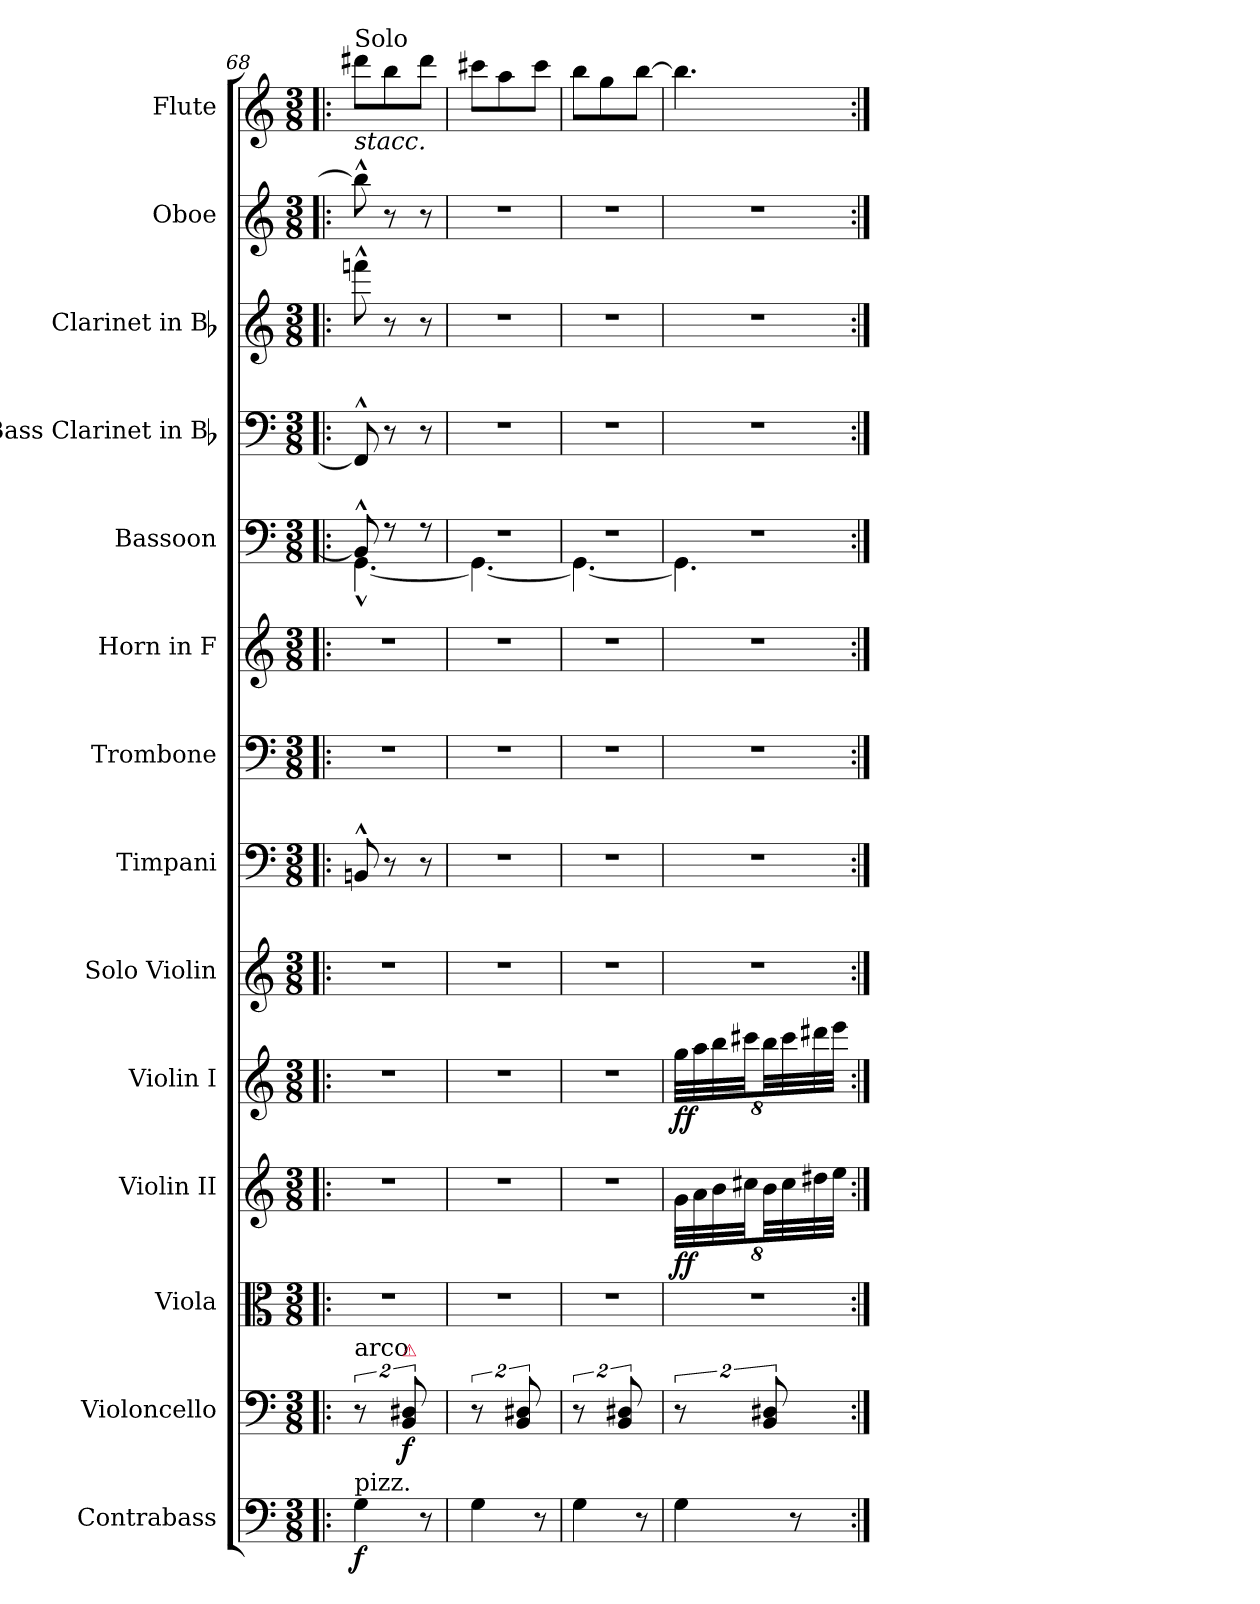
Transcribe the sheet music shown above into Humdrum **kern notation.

**kern	**dynam	**kern	**dynam	**kern	**kern	**dynam	**kern	**dynam	**kern	**kern	**kern	**kern	**kern	**kern	**kern	**kern	**kern
*part14	*part14	*part13	*part13	*part12	*part11	*part11	*part10	*part10	*part9	*part8	*part7	*part6	*part5	*part4	*part3	*part2	*part1
*staff14	*staff14	*staff13	*staff13	*staff12	*staff11	*staff11	*staff10	*staff10	*staff9	*staff8	*staff7	*staff6	*staff5	*staff4	*staff3	*staff2	*staff1
*I"Contrabass	*	*I"Violoncello	*	*I"Viola	*I"Violin II	*	*I"Violin I	*	*I"Solo Violin	*I"Timpani	*I"Trombone	*I"Horn in F	*I"Bassoon	*I"Bass Clarinet in Bb	*I"Clarinet in Bb	*I"Oboe	*I"Flute
*I'cb	*	*I'vc	*	*I'vla	*I'vn	*	*I'vn	*	*I'vn	*I'timp	*I'tn	*	*I'bn	*I'b-cl	*I'cl	*I'ob	*I'fl
*clefF4	*	*clefF4	*	*clefC3	*clefG2	*	*clefG2	*	*clefG2	*clefF4	*clefF4	*clefG2	*clefF4	*clefF4	*clefG2	*clefG2	*clefG2
*ITrd7c12	*	*	*	*	*	*	*	*	*	*	*	*ITrd4c7	*	*ITrd1c2	*ITrd1c2	*	*
*k[]	*	*k[]	*	*k[]	*k[]	*	*k[]	*	*k[]	*k[]	*k[]	*k[b-]	*k[]	*k[b-e-]	*k[b-e-]	*k[]	*k[]
*C:	*	*C:	*	*C:	*C:	*	*C:	*	*C:	*C:	*C:	*F:	*C:	*B-:	*B-:	*C:	*C:
*M3/8	*	*M3/8	*	*M3/8	*M3/8	*	*M3/8	*	*M3/8	*M3/8	*M3/8	*M3/8	*M3/8	*M3/8	*M3/8	*M3/8	*M3/8
=68!|:	=68!|:	=68!|:	=68!|:	=68!|:	=68!|:	=68!|:	=68!|:	=68!|:	=68!|:	=68!|:	=68!|:	=68!|:	=68!|:	=68!|:	=68!|:	=68!|:	=68!|:
*	*	*	*	*	*	*	*	*	*	*	*	*	*^	*	*	*	*
!	!	!	!	!	!	!	!	!	!	!	!	!	!	!	!	!	!	!LO:TX:a:t=Solo
!	!	!	!	!	!	!	!	!	!	!	!	!	!	!	!	!	!	!LO:TX:b:i:t=stacc.
!	!	!LO:TX:a:t=arco	!	!	!	!	!	!	!	!	!	!	!	!	!	!	!	!
!LO:TX:a:t=pizz.	!	!	!	!	!	!	!	!	!	!	!	!	!	!	!	!	!	!
4GG	f	16%3r	.	8%3r	8%3r	.	8%3r	.	8%3r	8BBn^^	8%3r	8%3r	8BB^^]	[4.GG^^	8EE-^^]	8eee-X^^	8bb^^]	8ddd#XL
.	.	.	.	.	.	.	.	.	.	8r	.	.	8r	.	8r	8r	8r	8bb
!	!	!LO:TX:a:color=crimson:t=⚠	!	!	!	!	!	!	!	!	!	!	!	!	!	!	!	!
.	.	16%3BB 16%3D#X	f	.	.	.	.	.	.	.	.	.	.	.	.	.	.	.
8r	.	.	.	.	.	.	.	.	.	8r	.	.	8r	.	8r	8r	8r	8ddd#J
=69	=69	=69	=69	=69	=69	=69	=69	=69	=69	=69	=69	=69	=69	=69	=69	=69	=69	=69
4GG	.	16%3r	.	8%3r	8%3r	.	8%3r	.	8%3r	8%3r	8%3r	8%3r	8%3r	4.GG_	8%3r	8%3r	8%3r	8ccc#XL
.	.	.	.	.	.	.	.	.	.	.	.	.	.	.	.	.	.	8aa
.	.	16%3BB 16%3D#X	.	.	.	.	.	.	.	.	.	.	.	.	.	.	.	.
8r	.	.	.	.	.	.	.	.	.	.	.	.	.	.	.	.	.	8ccc#J
=70	=70	=70	=70	=70	=70	=70	=70	=70	=70	=70	=70	=70	=70	=70	=70	=70	=70	=70
4GG	.	16%3r	.	8%3r	8%3r	.	8%3r	.	8%3r	8%3r	8%3r	8%3r	8%3r	4.GG_	8%3r	8%3r	8%3r	8bbL
.	.	.	.	.	.	.	.	.	.	.	.	.	.	.	.	.	.	8gg
.	.	16%3BB 16%3D#X	.	.	.	.	.	.	.	.	.	.	.	.	.	.	.	.
8r	.	.	.	.	.	.	.	.	.	.	.	.	.	.	.	.	.	[8bbJ
=71	=71	=71	=71	=71	=71	=71	=71	=71	=71	=71	=71	=71	=71	=71	=71	=71	=71	=71
4GG	.	16%3r	.	8%3r	64%3gLLL	ff	64%3ggLLL	ff	8%3r	8%3r	8%3r	8%3r	8%3r	4.GG]	8%3r	8%3r	8%3r	4.bb]
.	.	.	.	.	64%3a	.	64%3aa	.	.	.	.	.	.	.	.	.	.	.
.	.	.	.	.	64%3b	.	64%3bb	.	.	.	.	.	.	.	.	.	.	.
.	.	.	.	.	64%3cc#XJJ	.	64%3ccc#XJJ	.	.	.	.	.	.	.	.	.	.	.
.	.	16%3BB 16%3D#X	.	.	64%3bLL	.	64%3bbLL	.	.	.	.	.	.	.	.	.	.	.
.	.	.	.	.	64%3cc#	.	64%3ccc#	.	.	.	.	.	.	.	.	.	.	.
8r	.	.	.	.	.	.	.	.	.	.	.	.	.	.	.	.	.	.
.	.	.	.	.	64%3dd#X	.	64%3ddd#X	.	.	.	.	.	.	.	.	.	.	.
.	.	.	.	.	64%3eeJJJ	.	64%3eeeJJJ	.	.	.	.	.	.	.	.	.	.	.
*	*	*	*	*	*	*	*	*	*	*	*	*	*v	*v	*	*	*	*
=:|!	=:|!	=:|!	=:|!	=:|!	=:|!	=:|!	=:|!	=:|!	=:|!	=:|!	=:|!	=:|!	=:|!	=:|!	=:|!	=:|!	=:|!
*-	*-	*-	*-	*-	*-	*-	*-	*-	*-	*-	*-	*-	*-	*-	*-	*-	*-
